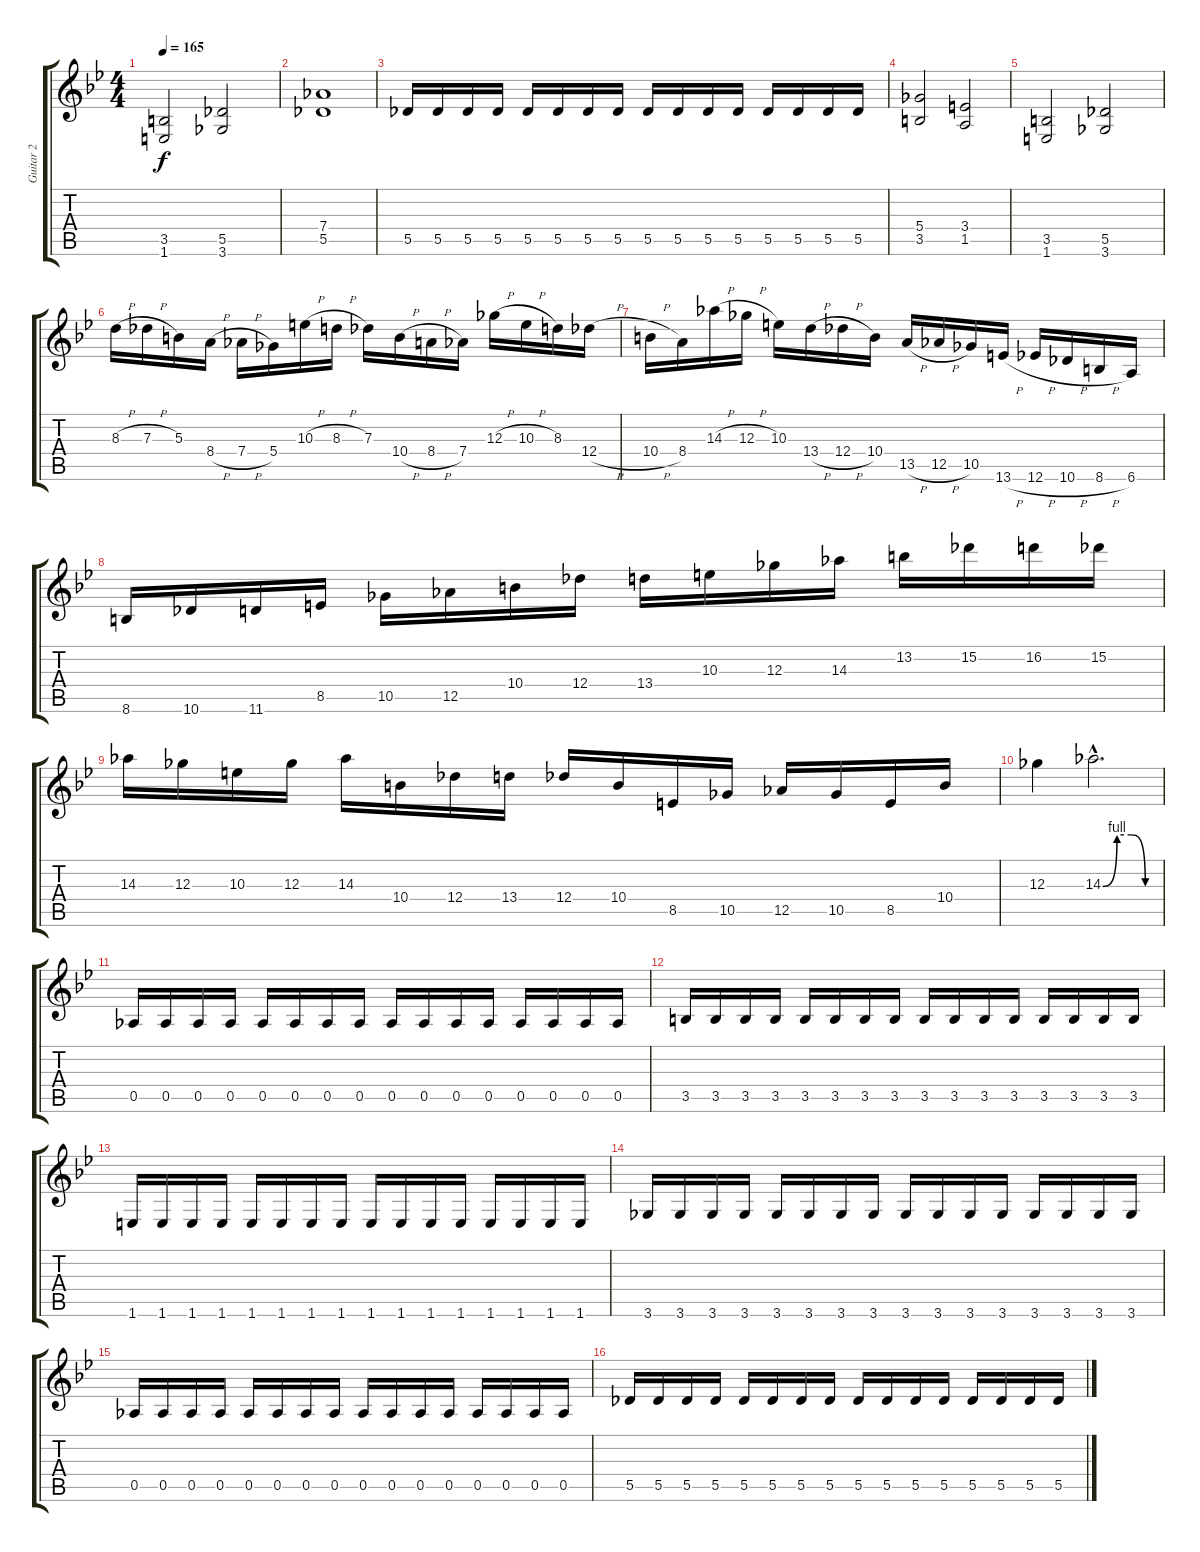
\track ("Guitar 2" "Guitar 2") {instrument overdrivenguitar}
\staff {score tabs}
\tuning (Eb4 Bb3 Gb3 Db3 Ab2 Eb2) {hide}
\ts (4 4)
\tempo 165
\clef g2
\ks bb
(3.5 1.6).2{dy f} (5.5 3.6).2 |
(7.4 5.5).1 |
5.5.16 5.5.16 5.5.16 5.5.16 5.5.16 5.5.16 5.5.16 5.5.16 5.5.16 5.5.16 5.5.16 5.5.16 5.5.16 5.5.16 5.5.16 5.5.16 |
(5.4 3.5).2 (3.4 1.5).2 |
(3.5 1.6).2 (5.5 3.6).2 |
8.3{h}.16 7.3{h}.16 5.3.16 8.4{h}.16 7.4{h}.16 5.4.16 10.3{h}.16 8.3{h}.16 7.3.16 10.4{h}.16 8.4{h}.16 7.4.16 12.3{h}.16 10.3{h}.16 8.3.16 12.4{h}.16 |
10.4{h}.16 8.4.16 14.3{h}.16 12.3{h}.16 10.3.16 13.4{h}.16 12.4{h}.16 10.4.16 13.5{h}.16 12.5{h}.16 10.5.16 13.6{h}.16 12.6{h}.16 10.6{h}.16 8.6{h}.16 6.6.16 |
8.6.16 10.6.16 11.6.16 8.5.16 10.5.16 12.5.16 10.4.16 12.4.16 13.4.16 10.3.16 12.3.16 14.3.16 13.2.16 15.2.16 16.2.16 15.2.16 |
14.3.16 12.3.16 10.3.16 12.3.16 14.3.16 10.4.16 12.4.16 13.4.16 12.4.16 10.4.16 8.5.16 10.5.16 12.5.16 10.5.16 8.5.16 10.4.16 |
12.3.4 14.3{be (custom 0 0 15 4 30 4 45 0 60 0) hac}.2{d} |
0.5.16 0.5.16 0.5.16 0.5.16 0.5.16 0.5.16 0.5.16 0.5.16 0.5.16 0.5.16 0.5.16 0.5.16 0.5.16 0.5.16 0.5.16 0.5.16 |
3.5.16 3.5.16 3.5.16 3.5.16 3.5.16 3.5.16 3.5.16 3.5.16 3.5.16 3.5.16 3.5.16 3.5.16 3.5.16 3.5.16 3.5.16 3.5.16 |
1.6.16 1.6.16 1.6.16 1.6.16 1.6.16 1.6.16 1.6.16 1.6.16 1.6.16 1.6.16 1.6.16 1.6.16 1.6.16 1.6.16 1.6.16 1.6.16 |
3.6.16 3.6.16 3.6.16 3.6.16 3.6.16 3.6.16 3.6.16 3.6.16 3.6.16 3.6.16 3.6.16 3.6.16 3.6.16 3.6.16 3.6.16 3.6.16 |
0.5.16 0.5.16 0.5.16 0.5.16 0.5.16 0.5.16 0.5.16 0.5.16 0.5.16 0.5.16 0.5.16 0.5.16 0.5.16 0.5.16 0.5.16 0.5.16 |
5.5.16 5.5.16 5.5.16 5.5.16 5.5.16 5.5.16 5.5.16 5.5.16 5.5.16 5.5.16 5.5.16 5.5.16 5.5.16 5.5.16 5.5.16 5.5.16
